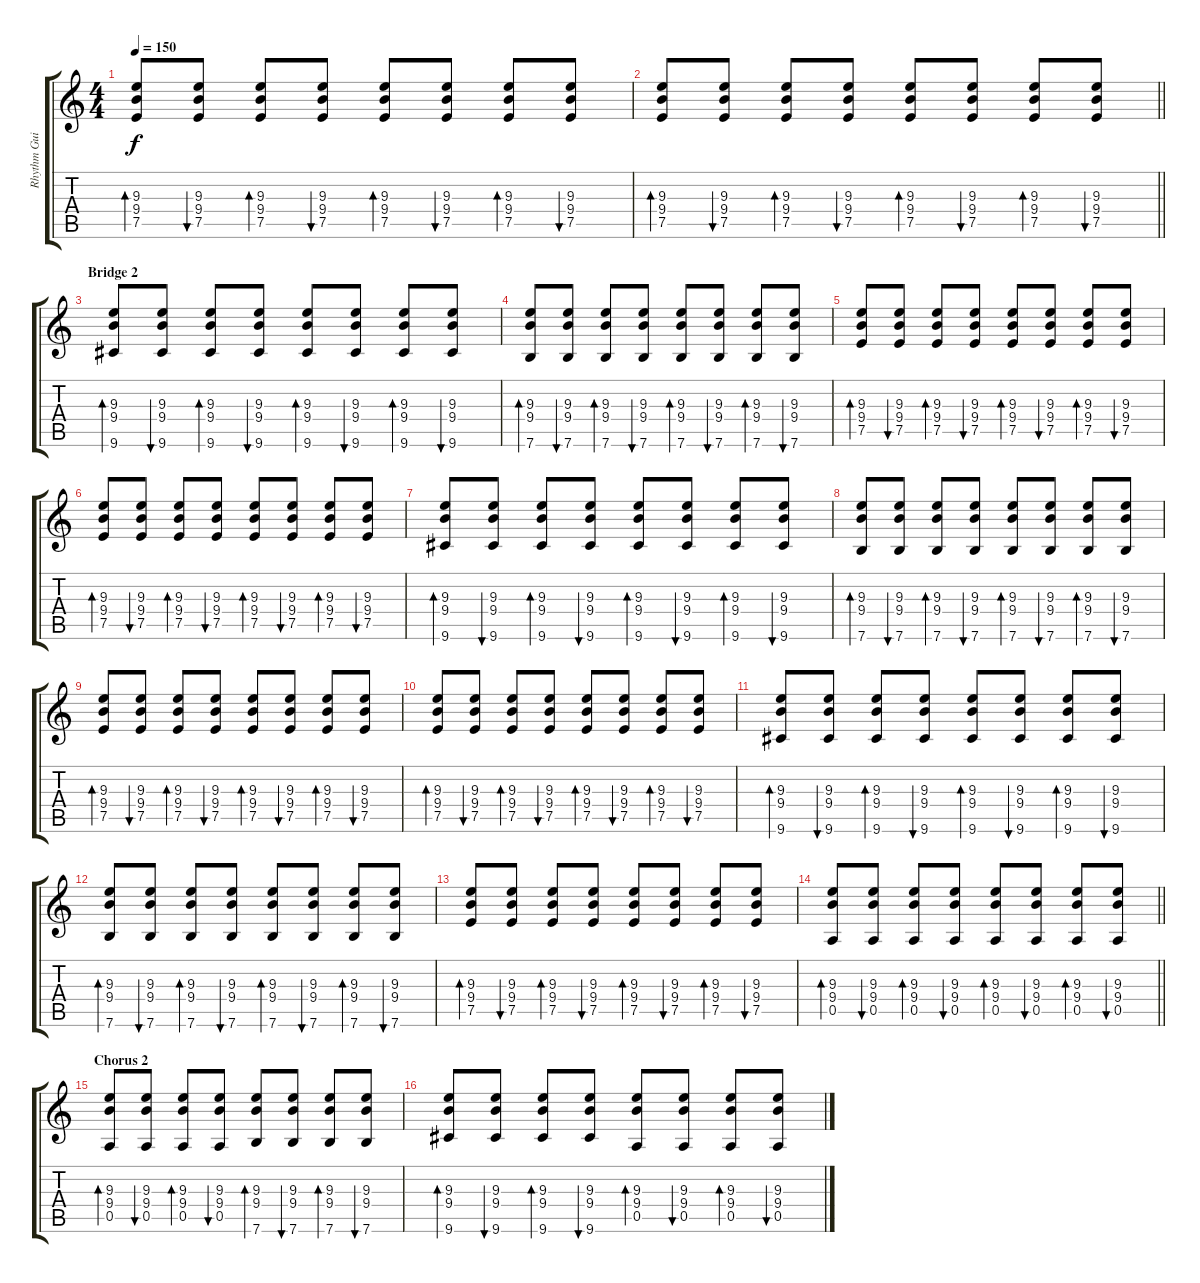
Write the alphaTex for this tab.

\track ("Rhythm Guitar" "Rhythm Gui") {instrument acousticguitarsteel}
\staff {score tabs}
\tuning (E4 B3 G3 D3 A2 E2) {hide}
\ts (4 4)
\tempo 150
\clef g2
\ks c
(9.3 9.4 7.5).8{bd 120 dy f} (9.3 9.4 7.5).8{bu 120} (9.3 9.4 7.5).8{bd 120} (9.3 9.4 7.5).8{bu 120} (9.3 9.4 7.5).8{bd 120} (9.3 9.4 7.5).8{bu 120} (9.3 9.4 7.5).8{bd 120} (9.3 9.4 7.5).8{bu 120} |
\barLineRight lightlight
(9.3 9.4 7.5).8{bd 120} (9.3 9.4 7.5).8{bu 120} (9.3 9.4 7.5).8{bd 120} (9.3 9.4 7.5).8{bu 120} (9.3 9.4 7.5).8{bd 120} (9.3 9.4 7.5).8{bu 120} (9.3 9.4 7.5).8{bd 120} (9.3 9.4 7.5).8{bu 120} |
\section ("" "Bridge 2")
(9.3 9.4 9.6).8{bd 120} (9.3 9.4 9.6).8{bu 120} (9.3 9.4 9.6).8{bd 120} (9.3 9.4 9.6).8{bu 120} (9.3 9.4 9.6).8{bd 120} (9.3 9.4 9.6).8{bu 120} (9.3 9.4 9.6).8{bd 120} (9.3 9.4 9.6).8{bu 120} |
(9.3 9.4 7.6).8{bd 120} (9.3 9.4 7.6).8{bu 120} (9.3 9.4 7.6).8{bd 120} (9.3 9.4 7.6).8{bu 120} (9.3 9.4 7.6).8{bd 120} (9.3 9.4 7.6).8{bu 120} (9.3 9.4 7.6).8{bd 120} (9.3 9.4 7.6).8{bu 120} |
(9.3 9.4 7.5).8{bd 120} (9.3 9.4 7.5).8{bu 120} (9.3 9.4 7.5).8{bd 120} (9.3 9.4 7.5).8{bu 120} (9.3 9.4 7.5).8{bd 120} (9.3 9.4 7.5).8{bu 120} (9.3 9.4 7.5).8{bd 120} (9.3 9.4 7.5).8{bu 120} |
(9.3 9.4 7.5).8{bd 120} (9.3 9.4 7.5).8{bu 120} (9.3 9.4 7.5).8{bd 120} (9.3 9.4 7.5).8{bu 120} (9.3 9.4 7.5).8{bd 120} (9.3 9.4 7.5).8{bu 120} (9.3 9.4 7.5).8{bd 120} (9.3 9.4 7.5).8{bu 120} |
(9.3 9.4 9.6).8{bd 120} (9.3 9.4 9.6).8{bu 120} (9.3 9.4 9.6).8{bd 120} (9.3 9.4 9.6).8{bu 120} (9.3 9.4 9.6).8{bd 120} (9.3 9.4 9.6).8{bu 120} (9.3 9.4 9.6).8{bd 120} (9.3 9.4 9.6).8{bu 120} |
(9.3 9.4 7.6).8{bd 120} (9.3 9.4 7.6).8{bu 120} (9.3 9.4 7.6).8{bd 120} (9.3 9.4 7.6).8{bu 120} (9.3 9.4 7.6).8{bd 120} (9.3 9.4 7.6).8{bu 120} (9.3 9.4 7.6).8{bd 120} (9.3 9.4 7.6).8{bu 120} |
(9.3 9.4 7.5).8{bd 120} (9.3 9.4 7.5).8{bu 120} (9.3 9.4 7.5).8{bd 120} (9.3 9.4 7.5).8{bu 120} (9.3 9.4 7.5).8{bd 120} (9.3 9.4 7.5).8{bu 120} (9.3 9.4 7.5).8{bd 120} (9.3 9.4 7.5).8{bu 120} |
(9.3 9.4 7.5).8{bd 120} (9.3 9.4 7.5).8{bu 120} (9.3 9.4 7.5).8{bd 120} (9.3 9.4 7.5).8{bu 120} (9.3 9.4 7.5).8{bd 120} (9.3 9.4 7.5).8{bu 120} (9.3 9.4 7.5).8{bd 120} (9.3 9.4 7.5).8{bu 120} |
(9.3 9.4 9.6).8{bd 120} (9.3 9.4 9.6).8{bu 120} (9.3 9.4 9.6).8{bd 120} (9.3 9.4 9.6).8{bu 120} (9.3 9.4 9.6).8{bd 120} (9.3 9.4 9.6).8{bu 120} (9.3 9.4 9.6).8{bd 120} (9.3 9.4 9.6).8{bu 120} |
(9.3 9.4 7.6).8{bd 120} (9.3 9.4 7.6).8{bu 120} (9.3 9.4 7.6).8{bd 120} (9.3 9.4 7.6).8{bu 120} (9.3 9.4 7.6).8{bd 120} (9.3 9.4 7.6).8{bu 120} (9.3 9.4 7.6).8{bd 120} (9.3 9.4 7.6).8{bu 120} |
(9.3 9.4 7.5).8{bd 120} (9.3 9.4 7.5).8{bu 120} (9.3 9.4 7.5).8{bd 120} (9.3 9.4 7.5).8{bu 120} (9.3 9.4 7.5).8{bd 120} (9.3 9.4 7.5).8{bu 120} (9.3 9.4 7.5).8{bd 120} (9.3 9.4 7.5).8{bu 120} |
\barLineRight lightlight
(9.3 9.4 0.5).8{bd 120} (9.3 9.4 0.5).8{bu 120} (9.3 9.4 0.5).8{bd 120} (9.3 9.4 0.5).8{bu 120} (9.3 9.4 0.5).8{bd 120} (9.3 9.4 0.5).8{bu 120} (9.3 9.4 0.5).8{bd 120} (9.3 9.4 0.5).8{bu 120} |
\section ("" "Chorus 2")
(9.3 9.4 0.5).8{bd 120} (9.3 9.4 0.5).8{bu 120} (9.3 9.4 0.5).8{bd 120} (9.3 9.4 0.5).8{bu 120} (9.3 9.4 7.6).8{bd 120} (9.3 9.4 7.6).8{bu 120} (9.3 9.4 7.6).8{bd 120} (9.3 9.4 7.6).8{bu 120} |
(9.3 9.4 9.6).8{bd 120} (9.3 9.4 9.6).8{bu 120} (9.3 9.4 9.6).8{bd 120} (9.3 9.4 9.6).8{bu 120} (9.3 9.4 0.5).8{bd 120} (9.3 9.4 0.5).8{bu 120} (9.3 9.4 0.5).8{bd 120} (9.3 9.4 0.5).8{bu 120}
